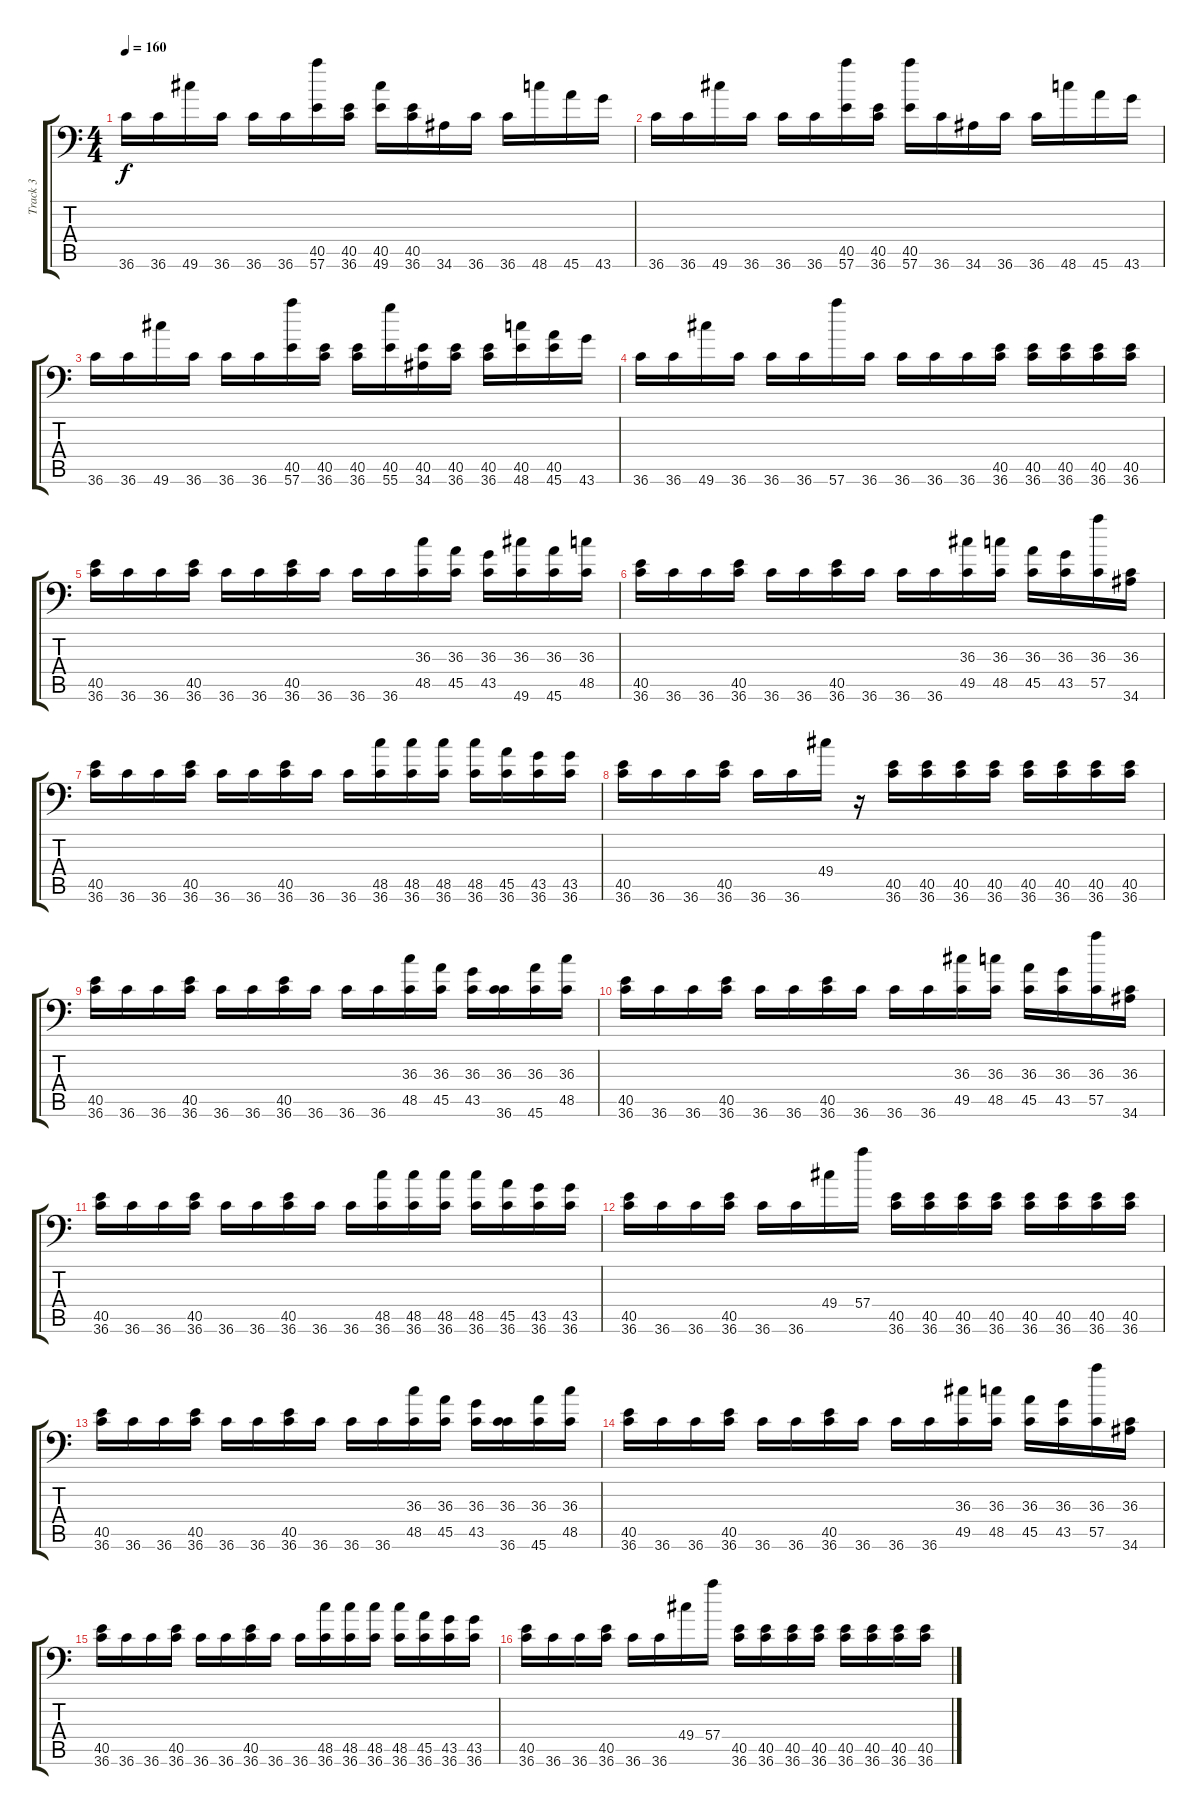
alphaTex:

\track ("Track 3" "Track 3") {instrument acousticgrandpiano}
\staff {score tabs}
\tuning (C-1 C-1 C-1 C-1 C-1 C-1) {hide}
\ts (4 4)
\tempo 160
\clef f4
\ks c
36.6.16{dy f} 36.6.16 49.6.16 36.6.16 36.6.16 36.6.16 (40.5 57.6).16 (40.5 36.6).16 (40.5 49.6).16 (40.5 36.6).16 34.6.16 36.6.16 36.6.16 48.6.16 45.6.16 43.6.16 |
36.6.16 36.6.16 49.6.16 36.6.16 36.6.16 36.6.16 (40.5 57.6).16 (40.5 36.6).16 (40.5 57.6).16 36.6.16 34.6.16 36.6.16 36.6.16 48.6.16 45.6.16 43.6.16 |
36.6.16 36.6.16 49.6.16 36.6.16 36.6.16 36.6.16 (40.5 57.6).16 (40.5 36.6).16 (40.5 36.6).16 (40.5 55.6).16 (40.5 34.6).16 (40.5 36.6).16 (40.5 36.6).16 (40.5 48.6).16 (40.5 45.6).16 43.6.16 |
36.6.16 36.6.16 49.6.16 36.6.16 36.6.16 36.6.16 57.6.16 36.6.16 36.6.16 36.6.16 36.6.16 (40.5 36.6).16 (40.5 36.6).16 (40.5 36.6).16 (40.5 36.6).16 (40.5 36.6).16 |
(40.5 36.6).16 36.6.16 36.6.16 (40.5 36.6).16 36.6.16 36.6.16 (40.5 36.6).16 36.6.16 36.6.16 36.6.16 (36.3 48.5).16 (36.3 45.5).16 (36.3 43.5).16 (36.3 49.6).16 (36.3 45.6).16 (36.3 48.5).16 |
(40.5 36.6).16 36.6.16 36.6.16 (40.5 36.6).16 36.6.16 36.6.16 (40.5 36.6).16 36.6.16 36.6.16 36.6.16 (36.3 49.5).16 (36.3 48.5).16 (36.3 45.5).16 (36.3 43.5).16 (36.3 57.5).16 (36.3 34.6).16 |
(40.5 36.6).16 36.6.16 36.6.16 (40.5 36.6).16 36.6.16 36.6.16 (40.5 36.6).16 36.6.16 36.6.16 (48.5 36.6).16 (48.5 36.6).16 (48.5 36.6).16 (48.5 36.6).16 (45.5 36.6).16 (43.5 36.6).16 (43.5 36.6).16 |
(40.5 36.6).16 36.6.16 36.6.16 (40.5 36.6).16 36.6.16 36.6.16 49.4.16 r.16 (40.5 36.6).16 (40.5 36.6).16 (40.5 36.6).16 (40.5 36.6).16 (40.5 36.6).16 (40.5 36.6).16 (40.5 36.6).16 (40.5 36.6).16 |
(40.5 36.6).16 36.6.16 36.6.16 (40.5 36.6).16 36.6.16 36.6.16 (40.5 36.6).16 36.6.16 36.6.16 36.6.16 (36.3 48.5).16 (36.3 45.5).16 (36.3 43.5).16 (36.3 36.6).16 (36.3 45.6).16 (36.3 48.5).16 |
(40.5 36.6).16 36.6.16 36.6.16 (40.5 36.6).16 36.6.16 36.6.16 (40.5 36.6).16 36.6.16 36.6.16 36.6.16 (36.3 49.5).16 (36.3 48.5).16 (36.3 45.5).16 (36.3 43.5).16 (36.3 57.5).16 (36.3 34.6).16 |
(40.5 36.6).16 36.6.16 36.6.16 (40.5 36.6).16 36.6.16 36.6.16 (40.5 36.6).16 36.6.16 36.6.16 (48.5 36.6).16 (48.5 36.6).16 (48.5 36.6).16 (48.5 36.6).16 (45.5 36.6).16 (43.5 36.6).16 (43.5 36.6).16 |
(40.5 36.6).16 36.6.16 36.6.16 (40.5 36.6).16 36.6.16 36.6.16 49.4.16 57.4.16 (40.5 36.6).16 (40.5 36.6).16 (40.5 36.6).16 (40.5 36.6).16 (40.5 36.6).16 (40.5 36.6).16 (40.5 36.6).16 (40.5 36.6).16 |
(40.5 36.6).16 36.6.16 36.6.16 (40.5 36.6).16 36.6.16 36.6.16 (40.5 36.6).16 36.6.16 36.6.16 36.6.16 (36.3 48.5).16 (36.3 45.5).16 (36.3 43.5).16 (36.3 36.6).16 (36.3 45.6).16 (36.3 48.5).16 |
(40.5 36.6).16 36.6.16 36.6.16 (40.5 36.6).16 36.6.16 36.6.16 (40.5 36.6).16 36.6.16 36.6.16 36.6.16 (36.3 49.5).16 (36.3 48.5).16 (36.3 45.5).16 (36.3 43.5).16 (36.3 57.5).16 (36.3 34.6).16 |
(40.5 36.6).16 36.6.16 36.6.16 (40.5 36.6).16 36.6.16 36.6.16 (40.5 36.6).16 36.6.16 36.6.16 (48.5 36.6).16 (48.5 36.6).16 (48.5 36.6).16 (48.5 36.6).16 (45.5 36.6).16 (43.5 36.6).16 (43.5 36.6).16 |
(40.5 36.6).16 36.6.16 36.6.16 (40.5 36.6).16 36.6.16 36.6.16 49.4.16 57.4.16 (40.5 36.6).16 (40.5 36.6).16 (40.5 36.6).16 (40.5 36.6).16 (40.5 36.6).16 (40.5 36.6).16 (40.5 36.6).16 (40.5 36.6).16
